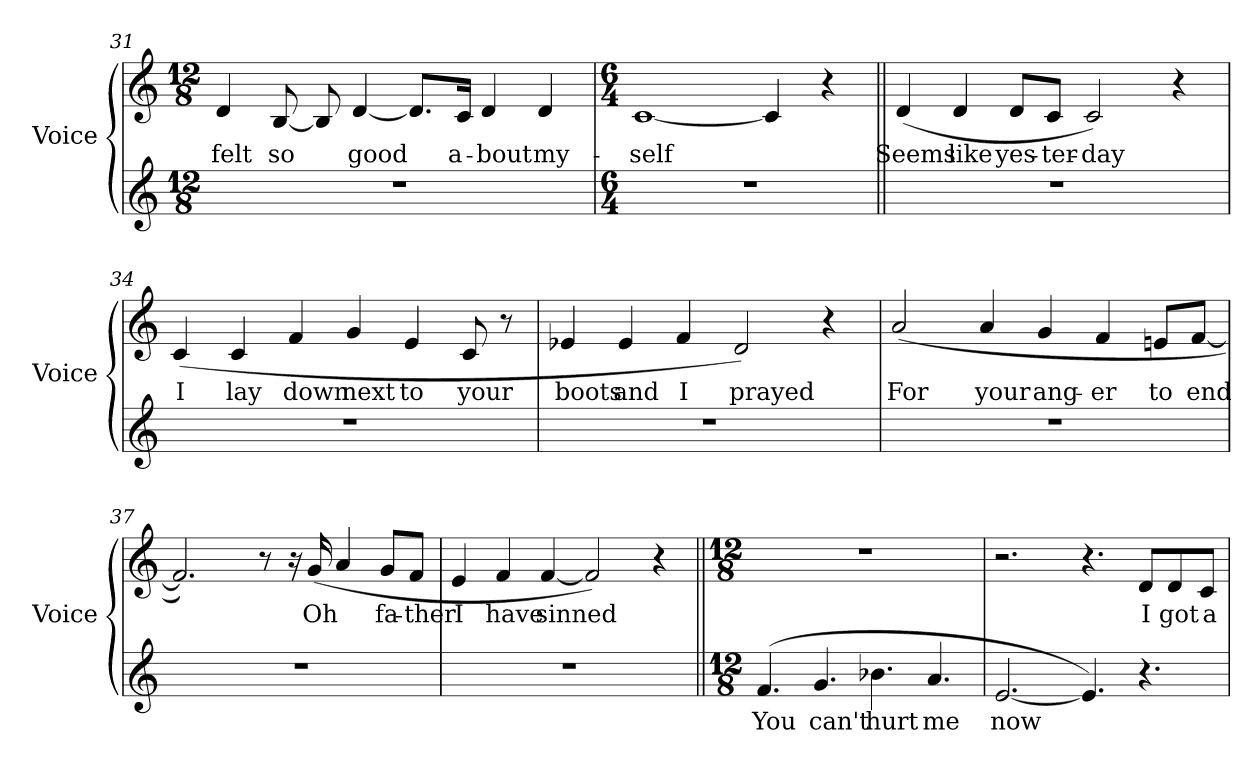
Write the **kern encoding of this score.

**kern	**text	**kern	**text
*part2	*part2	*part1	*part1
*staff2	*staff2	*staff1	*staff1
*I"Voice	*	*I"Voice	*
*I'Voice	*	*I'Voice	*
*clefG2	*	*clefG2	*
*k[]	*	*k[]	*
*C:	*	*C:	*
*M12/8	*	*M12/8	*
=31	=31	=31	=31
!LO:N:vis=1	!	!	!
!	!	!	!LO:LY:b:color=#000000
1.r	.	4di/	felt
!	!	!	!LO:LY:b:color=#000000
.	.	[8Bi/	so
.	.	8Bi/]	.
!	!	!	!LO:LY:b:color=#000000
.	.	[4di/	good
.	.	8.di/L]	.
!	!	!	!LO:LY:b:color=#000000
.	.	16ci/Jk	a-
!	!	!	!LO:LY:b:color=#000000
.	.	4di/	-bout
!	!	!	!LO:LY:b:color=#000000
.	.	4di/	my-
=32	=32	=32	=32
*M6/4	*	*M6/4	*
!LO:N:vis=1	!	!	!
!	!	!	!LO:LY:b:color=#000000
1.r	.	[1ci	-self
.	.	4ci/]	.
.	.	4r	.
!!LO:LB:g=z
=33||	=33||	=33||	=33||
!LO:N:vis=1	!	!	!
!	!	!	!LO:LY:b:color=#000000
1.r	.	(4di/	Seems
!	!	!	!LO:LY:b:color=#000000
.	.	4di/	like
!	!	!	!LO:LY:b:color=#000000
.	.	8di/L	yes-
!	!	!	!LO:LY:b:color=#000000
.	.	8ci/J	-ter-
!	!	!	!LO:LY:b:color=#000000
.	.	2ci/)	-day
.	.	4r	.
=34	=34	=34	=34
!LO:N:vis=1	!	!	!
!	!	!	!LO:LY:b:color=#000000
1.r	.	(4ci/	I
!	!	!	!LO:LY:b:color=#000000
.	.	4ci/	lay
!	!	!	!LO:LY:b:color=#000000
.	.	4fi/	down
!	!	!	!LO:LY:b:color=#000000
.	.	4gi/	next
!	!	!	!LO:LY:b:color=#000000
.	.	4ei/	to
!	!	!	!LO:LY:b:color=#000000
.	.	8ci/	your
.	.	8r	.
=35	=35	=35	=35
!LO:N:vis=1	!	!	!
!	!	!	!LO:LY:b:color=#000000
1.r	.	4e-Xi/	boots
!	!	!	!LO:LY:b:color=#000000
.	.	4e-i/	and
!	!	!	!LO:LY:b:color=#000000
.	.	4fi/	I
!	!	!	!LO:LY:b:color=#000000
.	.	2di/)	prayed
.	.	4r	.
!!LO:LB:g=z
=36	=36	=36	=36
!LO:N:vis=1	!	!	!
!	!	!	!LO:LY:b:color=#000000
1.r	.	(2ai/	For
!	!	!	!LO:LY:b:color=#000000
.	.	4ai/	your
!	!	!	!LO:LY:b:color=#000000
.	.	4gi/	ang-
!	!	!	!LO:LY:b:color=#000000
.	.	4fi/	-er
!	!	!	!LO:LY:b:color=#000000
.	.	8eni/L	to
!	!	!	!LO:LY:b:color=#000000
.	.	[8fi/J	end
=37	=37	=37	=37
!LO:N:vis=1	!	!	!
1.r	.	2.fi/])	.
.	.	8r	.
.	.	16r	.
!	!	!	!LO:LY:b:color=#000000
.	.	(16gi/	Oh
.	.	4ai/	.
!	!	!	!LO:LY:b:color=#000000
.	.	8gi/L	fa-
!	!	!	!LO:LY:b:color=#000000
.	.	8fi/J	-ther
=38	=38	=38	=38
!LO:N:vis=1	!	!	!
!	!	!	!LO:LY:b:color=#000000
1.r	.	4ei/	I
!	!	!	!LO:LY:b:color=#000000
.	.	4fi/	have
!	!	!	!LO:LY:b:color=#000000
.	.	[4fi/	sinned
.	.	2fi/])	.
.	.	4r	.
!!LO:PB:g=z
=39||	=39||	=39||	=39||
*M12/8	*	*M12/8	*
!	!LO:LY:b:color=#000000	!LO:N:vis=1	!
(4.fi/	You	1.r	.
!	!LO:LY:b:color=#000000	!	!
4.gi/	can't	.	.
!	!LO:LY:b:color=#000000	!	!
4.b-Xi\	hurt	.	.
!	!LO:LY:b:color=#000000	!	!
4.ai/	me	.	.
=40	=40	=40	=40
!	!LO:LY:b:color=#000000	!	!
[2.ei/	now	2.r	.
4.ei/])	.	4.r	.
!	!	!	!LO:LY:b:color=#000000
4.r	.	8di/L	I
!	!	!	!LO:LY:b:color=#000000
.	.	8di/	got
!	!	!	!LO:LY:b:color=#000000
.	.	8ci/J	a-
=	=	=	=
*-	*-	*-	*-
